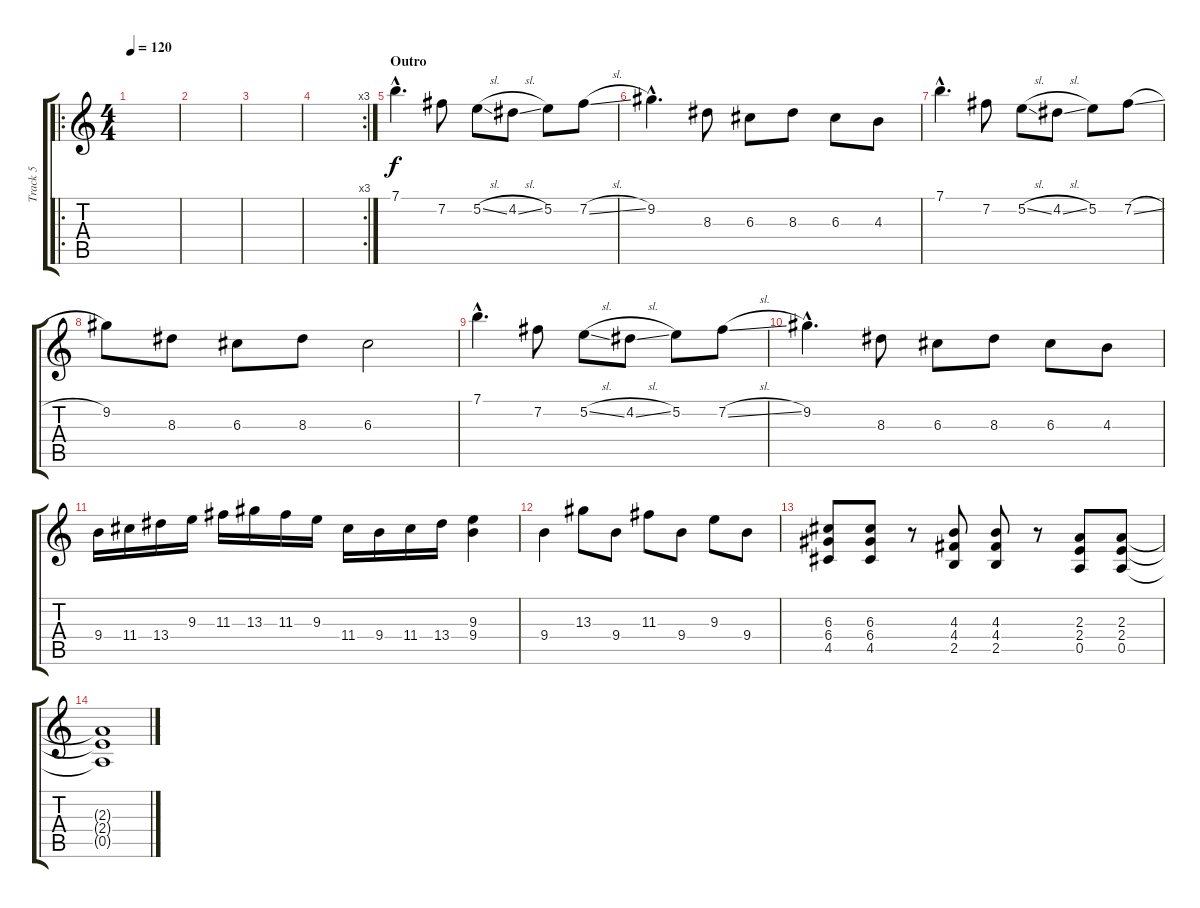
\track ("Track 5" "Track 5") {instrument distortionguitar}
\staff {score tabs}
\tuning (E4 B3 G3 D3 A2 E2) {hide}
\ro
\ts (4 4)
\tempo 120
\clef g2
\ks c
|
|
|
\rc 3
|
\section ("" "Outro")
7.1{hac}.4{d} 7.2.8 5.2{sl}.8 4.2{sl}.8 5.2.8 7.2{sl}.8 |
9.2{hac}.4{d} 8.3.8 6.3.8 8.3.8 6.3.8 4.3.8 |
7.1{hac}.4{d} 7.2.8 5.2{sl}.8 4.2{sl}.8 5.2.8 7.2{sl}.8 |
9.2.8 8.3.8 6.3.8 8.3.8 6.3.2 |
7.1{hac}.4{d} 7.2.8 5.2{sl}.8 4.2{sl}.8 5.2.8 7.2{sl}.8 |
9.2{hac}.4{d} 8.3.8 6.3.8 8.3.8 6.3.8 4.3.8 |
9.4.16 11.4.16 13.4.16 9.3.16 11.3.16 13.3.16 11.3.16 9.3.16 11.4.16 9.4.16 11.4.16 13.4.16 (9.3 9.4).4 |
9.4.4 13.3.8 9.4.8 11.3.8 9.4.8 9.3.8 9.4.8 |
(6.3 6.4 4.5).8 (6.3 6.4 4.5).8 r.8 (4.3 4.4 2.5).8 (4.3 4.4 2.5).8 r.8 (2.3 2.4 0.5).8 (2.3 2.4 0.5).8 |
(2.3{t} 2.4{t} 0.5{t}).1
